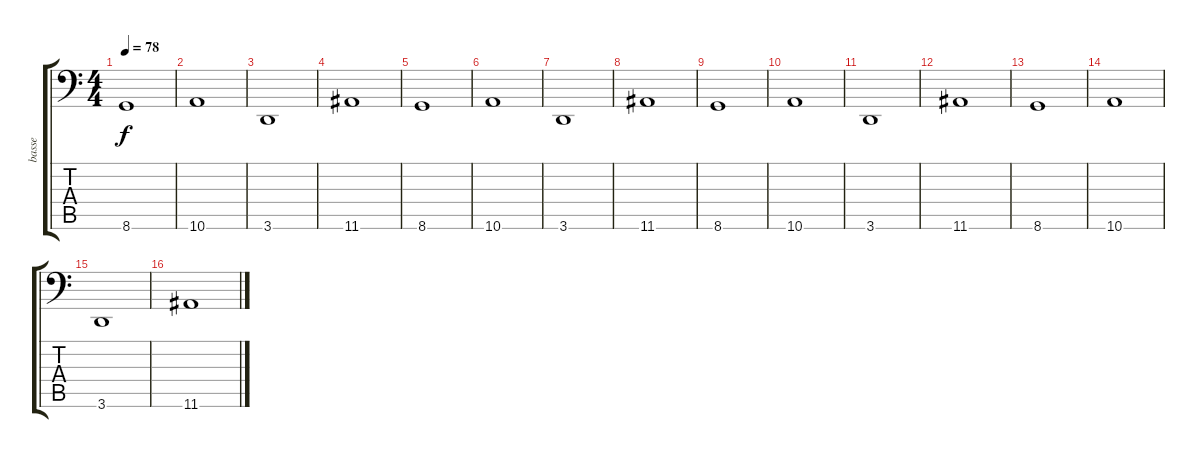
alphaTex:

\track ("basse" "basse") {instrument electricbassfinger}
\staff {score tabs}
\tuning (C3 G2 D2 A1 E1 B0) {hide}
\ts (4 4)
\tempo 78
\clef f4
\ks c
8.6.1{dy f} |
10.6.1 |
3.6.1 |
11.6.1 |
8.6.1 |
10.6.1 |
3.6.1 |
11.6.1 |
8.6.1 |
10.6.1 |
3.6.1 |
11.6.1 |
8.6.1 |
10.6.1 |
3.6.1 |
11.6.1
